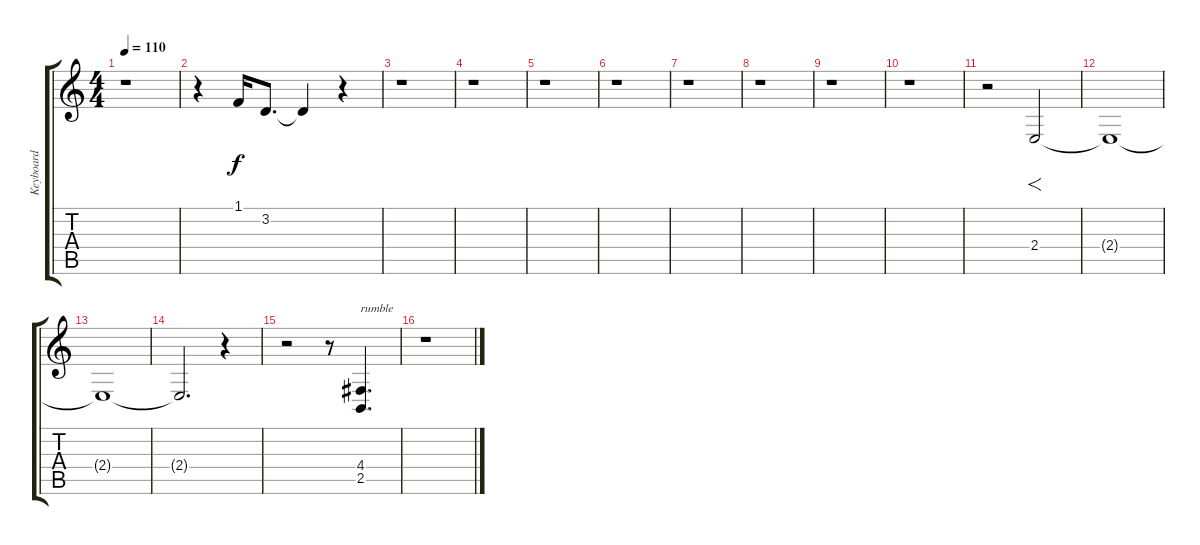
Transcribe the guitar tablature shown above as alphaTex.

\track ("Keyboard" "Keyboard") {instrument pad8sweep}
\staff {score tabs}
\tuning (E4 B3 G3 D3 A2 E2) {hide}
\ts (4 4)
\tempo 110
\clef g2
\ks c
r.1{dy f} |
r.4 1.1.16{instrument gunshot} 3.2.8{d} 3.2{t}.4 r.4 |
r.1 |
r.1 |
r.1 |
r.1 |
r.1 |
r.1 |
r.1 |
r.1 |
r.2{instrument pad8sweep} 2.4.2{f} |
2.4{t}.1 |
2.4{t}.1 |
2.4{t}.2{d} r.4 |
r.2 r.8 (4.4 2.5).4{d txt "rumble"} |
r.1
